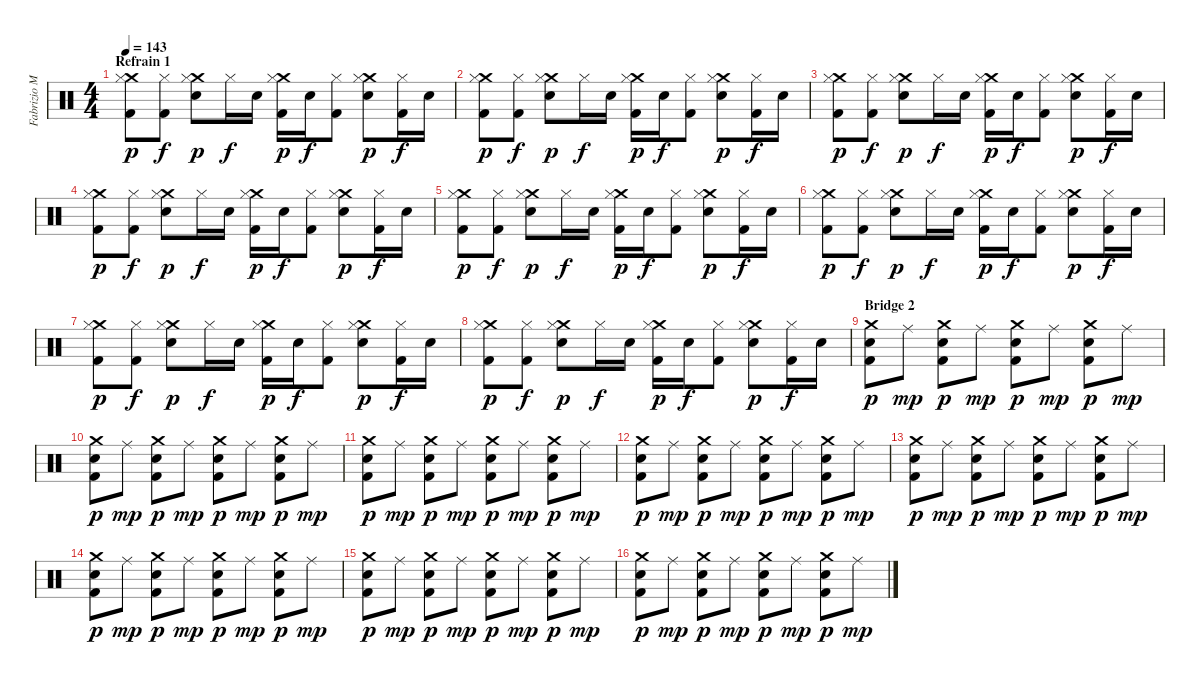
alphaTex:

\track ("Fabrizio Moretti" "Fabrizio M") {instrument percussion}
\staff {score}
\articulation defaults
\ts (4 4)
\section ("" "Refrain 1")
\tempo 143
\clef neutral
\ks c
("Crash medium (hit)" "Hi-Hat (closed)" "Kick (hit) 2").8{dy p} ("Hi-Hat (closed)" "Kick (hit) 2").8{dy f} ("Crash medium (hit)" "Hi-Hat (closed)" "Electric Snare (hit)").8{dy p} "Hi-Hat (closed)".16{dy f} "Electric Snare (hit)".16 ("Crash medium (hit)" "Hi-Hat (closed)" "Kick (hit) 2").16{dy p} "Electric Snare (hit)".16{dy f} ("Hi-Hat (closed)" "Kick (hit) 2").8 ("Crash medium (hit)" "Hi-Hat (closed)" "Electric Snare (hit)").8{dy p} ("Hi-Hat (closed)" "Kick (hit) 2").16{dy f} "Electric Snare (hit)".16 |
("Crash medium (hit)" "Hi-Hat (closed)" "Kick (hit) 2").8{dy p} ("Hi-Hat (closed)" "Kick (hit) 2").8{dy f} ("Crash medium (hit)" "Hi-Hat (closed)" "Electric Snare (hit)").8{dy p} "Hi-Hat (closed)".16{dy f} "Electric Snare (hit)".16 ("Crash medium (hit)" "Hi-Hat (closed)" "Kick (hit) 2").16{dy p} "Electric Snare (hit)".16{dy f} ("Hi-Hat (closed)" "Kick (hit) 2").8 ("Crash medium (hit)" "Hi-Hat (closed)" "Electric Snare (hit)").8{dy p} ("Hi-Hat (closed)" "Kick (hit) 2").16{dy f} "Electric Snare (hit)".16 |
("Crash medium (hit)" "Hi-Hat (closed)" "Kick (hit) 2").8{dy p} ("Hi-Hat (closed)" "Kick (hit) 2").8{dy f} ("Crash medium (hit)" "Hi-Hat (closed)" "Electric Snare (hit)").8{dy p} "Hi-Hat (closed)".16{dy f} "Electric Snare (hit)".16 ("Crash medium (hit)" "Hi-Hat (closed)" "Kick (hit) 2").16{dy p} "Electric Snare (hit)".16{dy f} ("Hi-Hat (closed)" "Kick (hit) 2").8 ("Crash medium (hit)" "Hi-Hat (closed)" "Electric Snare (hit)").8{dy p} ("Hi-Hat (closed)" "Kick (hit) 2").16{dy f} "Electric Snare (hit)".16 |
("Crash medium (hit)" "Hi-Hat (closed)" "Kick (hit) 2").8{dy p} ("Hi-Hat (closed)" "Kick (hit) 2").8{dy f} ("Crash medium (hit)" "Hi-Hat (closed)" "Electric Snare (hit)").8{dy p} "Hi-Hat (closed)".16{dy f} "Electric Snare (hit)".16 ("Crash medium (hit)" "Hi-Hat (closed)" "Kick (hit) 2").16{dy p} "Electric Snare (hit)".16{dy f} ("Hi-Hat (closed)" "Kick (hit) 2").8 ("Crash medium (hit)" "Hi-Hat (closed)" "Electric Snare (hit)").8{dy p} ("Hi-Hat (closed)" "Kick (hit) 2").16{dy f} "Electric Snare (hit)".16 |
("Crash medium (hit)" "Hi-Hat (closed)" "Kick (hit) 2").8{dy p} ("Hi-Hat (closed)" "Kick (hit) 2").8{dy f} ("Crash medium (hit)" "Hi-Hat (closed)" "Electric Snare (hit)").8{dy p} "Hi-Hat (closed)".16{dy f} "Electric Snare (hit)".16 ("Crash medium (hit)" "Hi-Hat (closed)" "Kick (hit) 2").16{dy p} "Electric Snare (hit)".16{dy f} ("Hi-Hat (closed)" "Kick (hit) 2").8 ("Crash medium (hit)" "Hi-Hat (closed)" "Electric Snare (hit)").8{dy p} ("Hi-Hat (closed)" "Kick (hit) 2").16{dy f} "Electric Snare (hit)".16 |
("Crash medium (hit)" "Hi-Hat (closed)" "Kick (hit) 2").8{dy p} ("Hi-Hat (closed)" "Kick (hit) 2").8{dy f} ("Crash medium (hit)" "Hi-Hat (closed)" "Electric Snare (hit)").8{dy p} "Hi-Hat (closed)".16{dy f} "Electric Snare (hit)".16 ("Crash medium (hit)" "Hi-Hat (closed)" "Kick (hit) 2").16{dy p} "Electric Snare (hit)".16{dy f} ("Hi-Hat (closed)" "Kick (hit) 2").8 ("Crash medium (hit)" "Hi-Hat (closed)" "Electric Snare (hit)").8{dy p} ("Hi-Hat (closed)" "Kick (hit) 2").16{dy f} "Electric Snare (hit)".16 |
("Crash medium (hit)" "Hi-Hat (closed)" "Kick (hit) 2").8{dy p} ("Hi-Hat (closed)" "Kick (hit) 2").8{dy f} ("Crash medium (hit)" "Hi-Hat (closed)" "Electric Snare (hit)").8{dy p} "Hi-Hat (closed)".16{dy f} "Electric Snare (hit)".16 ("Crash medium (hit)" "Hi-Hat (closed)" "Kick (hit) 2").16{dy p} "Electric Snare (hit)".16{dy f} ("Hi-Hat (closed)" "Kick (hit) 2").8 ("Crash medium (hit)" "Hi-Hat (closed)" "Electric Snare (hit)").8{dy p} ("Hi-Hat (closed)" "Kick (hit) 2").16{dy f} "Electric Snare (hit)".16 |
("Crash medium (hit)" "Hi-Hat (closed)" "Kick (hit) 2").8{dy p} ("Hi-Hat (closed)" "Kick (hit) 2").8{dy f} ("Crash medium (hit)" "Hi-Hat (closed)" "Electric Snare (hit)").8{dy p} "Hi-Hat (closed)".16{dy f} "Electric Snare (hit)".16 ("Crash medium (hit)" "Hi-Hat (closed)" "Kick (hit) 2").16{dy p} "Electric Snare (hit)".16{dy f} ("Hi-Hat (closed)" "Kick (hit) 2").8 ("Crash medium (hit)" "Hi-Hat (closed)" "Electric Snare (hit)").8{dy p} ("Hi-Hat (closed)" "Kick (hit) 2").16{dy f} "Electric Snare (hit)".16 |
\section ("" "Bridge 2")
("Crash medium (hit)" "Electric Snare (hit)" "Kick (hit) 2").8{dy p} "Ride (middle)".8{dy mp} ("Crash medium (hit)" "Electric Snare (hit)" "Kick (hit) 2").8{dy p} "Ride (middle)".8{dy mp} ("Crash medium (hit)" "Electric Snare (hit)" "Kick (hit) 2").8{dy p} "Ride (middle)".8{dy mp} ("Crash medium (hit)" "Electric Snare (hit)" "Kick (hit) 2").8{dy p} "Ride (middle)".8{dy mp} |
("Crash medium (hit)" "Electric Snare (hit)" "Kick (hit) 2").8{dy p} "Ride (middle)".8{dy mp} ("Crash medium (hit)" "Electric Snare (hit)" "Kick (hit) 2").8{dy p} "Ride (middle)".8{dy mp} ("Crash medium (hit)" "Electric Snare (hit)" "Kick (hit) 2").8{dy p} "Ride (middle)".8{dy mp} ("Crash medium (hit)" "Electric Snare (hit)" "Kick (hit) 2").8{dy p} "Ride (middle)".8{dy mp} |
("Crash medium (hit)" "Electric Snare (hit)" "Kick (hit) 2").8{dy p} "Ride (middle)".8{dy mp} ("Crash medium (hit)" "Electric Snare (hit)" "Kick (hit) 2").8{dy p} "Ride (middle)".8{dy mp} ("Crash medium (hit)" "Electric Snare (hit)" "Kick (hit) 2").8{dy p} "Ride (middle)".8{dy mp} ("Crash medium (hit)" "Electric Snare (hit)" "Kick (hit) 2").8{dy p} "Ride (middle)".8{dy mp} |
("Crash medium (hit)" "Electric Snare (hit)" "Kick (hit) 2").8{dy p} "Ride (middle)".8{dy mp} ("Crash medium (hit)" "Electric Snare (hit)" "Kick (hit) 2").8{dy p} "Ride (middle)".8{dy mp} ("Crash medium (hit)" "Electric Snare (hit)" "Kick (hit) 2").8{dy p} "Ride (middle)".8{dy mp} ("Crash medium (hit)" "Electric Snare (hit)" "Kick (hit) 2").8{dy p} "Ride (middle)".8{dy mp} |
("Crash medium (hit)" "Electric Snare (hit)" "Kick (hit) 2").8{dy p} "Ride (middle)".8{dy mp} ("Crash medium (hit)" "Electric Snare (hit)" "Kick (hit) 2").8{dy p} "Ride (middle)".8{dy mp} ("Crash medium (hit)" "Electric Snare (hit)" "Kick (hit) 2").8{dy p} "Ride (middle)".8{dy mp} ("Crash medium (hit)" "Electric Snare (hit)" "Kick (hit) 2").8{dy p} "Ride (middle)".8{dy mp} |
("Crash medium (hit)" "Electric Snare (hit)" "Kick (hit) 2").8{dy p} "Ride (middle)".8{dy mp} ("Crash medium (hit)" "Electric Snare (hit)" "Kick (hit) 2").8{dy p} "Ride (middle)".8{dy mp} ("Crash medium (hit)" "Electric Snare (hit)" "Kick (hit) 2").8{dy p} "Ride (middle)".8{dy mp} ("Crash medium (hit)" "Electric Snare (hit)" "Kick (hit) 2").8{dy p} "Ride (middle)".8{dy mp} |
("Crash medium (hit)" "Electric Snare (hit)" "Kick (hit) 2").8{dy p} "Ride (middle)".8{dy mp} ("Crash medium (hit)" "Electric Snare (hit)" "Kick (hit) 2").8{dy p} "Ride (middle)".8{dy mp} ("Crash medium (hit)" "Electric Snare (hit)" "Kick (hit) 2").8{dy p} "Ride (middle)".8{dy mp} ("Crash medium (hit)" "Electric Snare (hit)" "Kick (hit) 2").8{dy p} "Ride (middle)".8{dy mp} |
("Crash medium (hit)" "Electric Snare (hit)" "Kick (hit) 2").8{dy p} "Ride (middle)".8{dy mp} ("Crash medium (hit)" "Electric Snare (hit)" "Kick (hit) 2").8{dy p} "Ride (middle)".8{dy mp} ("Crash medium (hit)" "Electric Snare (hit)" "Kick (hit) 2").8{dy p} "Ride (middle)".8{dy mp} ("Crash medium (hit)" "Electric Snare (hit)" "Kick (hit) 2").8{dy p} "Ride (middle)".8{dy mp}
